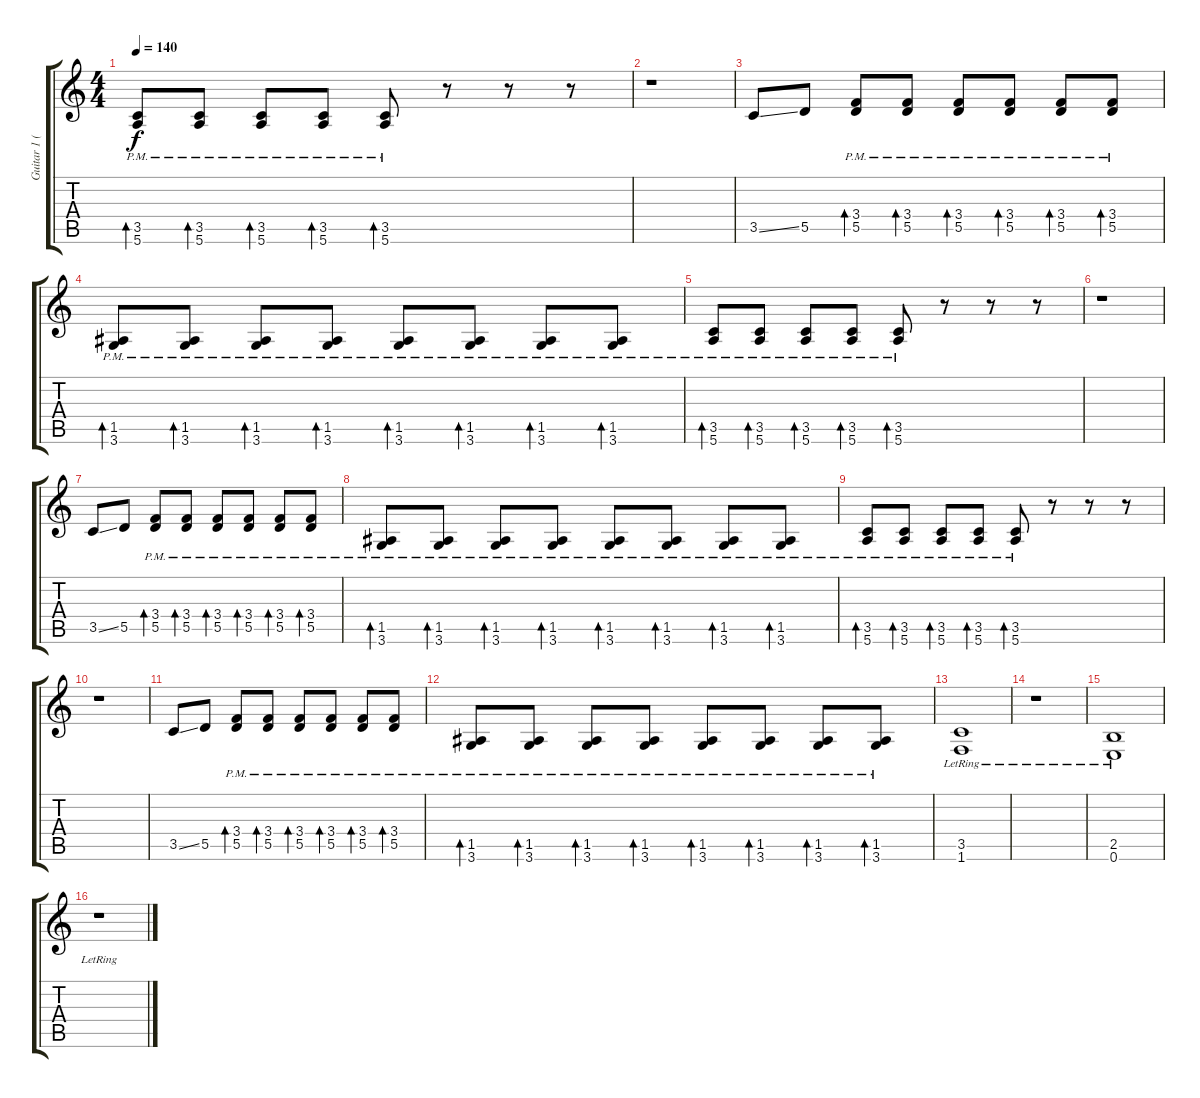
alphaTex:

\track ("Guitar 1 (Clean)" "Guitar 1 (") {instrument electricguitarclean}
\staff {score tabs}
\tuning (E4 B3 G3 D3 A2 E2) {hide}
\ts (4 4)
\tempo 140
\clef g2
\ks c
(3.5{pm} 5.6{pm}).8{bd 240 dy f} (3.5{pm} 5.6{pm}).8{bd 240} (3.5{pm} 5.6{pm}).8{bd 240} (3.5{pm} 5.6{pm}).8{bd 240} (3.5{pm} 5.6{pm}).8{bd 240} r.8 r.8 r.8 |
r.1 |
3.5{ss}.8 5.5.8 (3.4{pm} 5.5{pm}).8{bd 480} (3.4{pm} 5.5{pm}).8{bd 240} (3.4{pm} 5.5{pm}).8{bd 240} (3.4{pm} 5.5{pm}).8{bd 240} (3.4{pm} 5.5{pm}).8{bd 240} (3.4{pm} 5.5{pm}).8{bd 240} |
(1.5{pm} 3.6{pm}).8{bd 240} (1.5{pm} 3.6{pm}).8{bd 240} (1.5{pm} 3.6{pm}).8{bd 240} (1.5{pm} 3.6{pm}).8{bd 240} (1.5{pm} 3.6{pm}).8{bd 240} (1.5{pm} 3.6{pm}).8{bd 240} (1.5{pm} 3.6{pm}).8{bd 240} (1.5{pm} 3.6{pm}).8{bd 240} |
(3.5{pm} 5.6{pm}).8{bd 240} (3.5{pm} 5.6{pm}).8{bd 240} (3.5{pm} 5.6{pm}).8{bd 240} (3.5{pm} 5.6{pm}).8{bd 240} (3.5{pm} 5.6{pm}).8{bd 240} r.8 r.8 r.8 |
r.1 |
3.5{ss}.8 5.5.8 (3.4{pm} 5.5{pm}).8{bd 480} (3.4{pm} 5.5{pm}).8{bd 240} (3.4{pm} 5.5{pm}).8{bd 240} (3.4{pm} 5.5{pm}).8{bd 240} (3.4{pm} 5.5{pm}).8{bd 240} (3.4{pm} 5.5{pm}).8{bd 240} |
(1.5{pm} 3.6{pm}).8{bd 240} (1.5{pm} 3.6{pm}).8{bd 240} (1.5{pm} 3.6{pm}).8{bd 240} (1.5{pm} 3.6{pm}).8{bd 240} (1.5{pm} 3.6{pm}).8{bd 240} (1.5{pm} 3.6{pm}).8{bd 240} (1.5{pm} 3.6{pm}).8{bd 240} (1.5{pm} 3.6{pm}).8{bd 240} |
(3.5{pm} 5.6{pm}).8{bd 240} (3.5{pm} 5.6{pm}).8{bd 240} (3.5{pm} 5.6{pm}).8{bd 240} (3.5{pm} 5.6{pm}).8{bd 240} (3.5{pm} 5.6{pm}).8{bd 240} r.8 r.8 r.8 |
r.1 |
3.5{ss}.8 5.5.8 (3.4{pm} 5.5{pm}).8{bd 480} (3.4{pm} 5.5{pm}).8{bd 240} (3.4{pm} 5.5{pm}).8{bd 240} (3.4{pm} 5.5{pm}).8{bd 240} (3.4{pm} 5.5{pm}).8{bd 240} (3.4{pm} 5.5{pm}).8{bd 240} |
(1.5{pm} 3.6{pm}).8{bd 240} (1.5{pm} 3.6{pm}).8{bd 240} (1.5{pm} 3.6{pm}).8{bd 240} (1.5{pm} 3.6{pm}).8{bd 240} (1.5{pm} 3.6{pm}).8{bd 240} (1.5{pm} 3.6{pm}).8{bd 240} (1.5{pm} 3.6{pm}).8{bd 240} (1.5{pm} 3.6{pm}).8{bd 240} |
(3.5{lr} 1.6{lr}).1 |
r.1 |
(2.5{lr} 0.6{lr}).1 |
r.1
